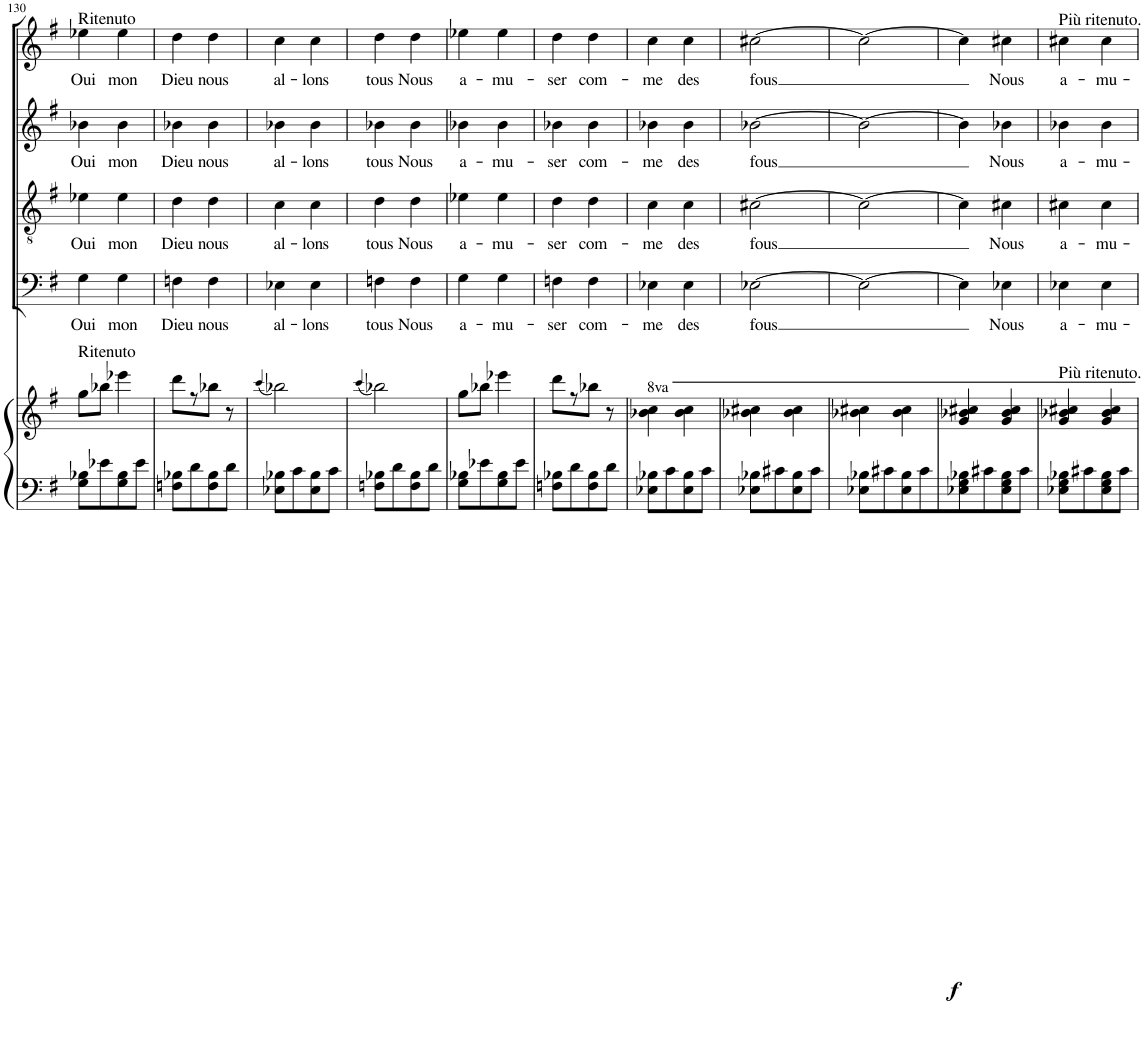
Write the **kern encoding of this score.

**kern	**kern	**dynam	**kern	**text	**kern	**text	**kern	**text	**kern	**text
*part5	*part5	*part5	*part4	*part4	*part3	*part3	*part2	*part2	*part1	*part1
*staff6	*staff5	*staff5/6	*staff4	*staff4	*staff3	*staff3	*staff2	*staff2	*staff1	*staff1
*I"Piano	*	*	*I"Basses	*	*I"Ténors	*	*I"Alti	*	*I"Soprani	*
*I'Pno	*	*	*	*	*	*	*	*	*	*
!!LO:PB:g=z
*clefF4	*clefG2	*	*clefF4	*	*clefGv2	*	*clefG2	*	*clefG2	*
*k[f#]	*k[f#]	*	*k[f#]	*	*k[f#]	*	*k[f#]	*	*k[f#]	*
*M2/4	*M2/4	*	*M2/4	*	*M2/4	*	*M2/4	*	*M2/4	*
=130	=130	=130	=130	=130	=130	=130	=130	=130	=130	=130
!	!	!	!	!	!	!	!	!	!LO:TX:a:t=Ritenuto	!
!	!LO:TX:a:t=Ritenuto	!	!	!	!	!	!	!	!	!
!	!	!	!	!LO:LY:b	!	!LO:LY:b	!	!LO:LY:b	!	!LO:LY:b
8G\ 8B-X\L	8gg\L	.	4G\	Oui	4e-X\	Oui	4b-X\	Oui	4ee-X\	Oui
8e-X\	8bb-X\J	.	.	.	.	.	.	.	.	.
!	!	!	!	!LO:LY:b	!	!LO:LY:b	!	!LO:LY:b	!	!LO:LY:b
8G\ 8B-\	4eee-X\	.	4G\	mon	4e-\	mon	4b-\	mon	4ee-\	mon
8e-\J	.	.	.	.	.	.	.	.	.	.
=131	=131	=131	=131	=131	=131	=131	=131	=131	=131	=131
!	!	!	!	!LO:LY:b	!	!LO:LY:b	!	!LO:LY:b	!	!LO:LY:b
8Fn\ 8B-X\L	8ddd\L	.	4Fn\	Dieu	4d\	Dieu	4b-X\	Dieu	4dd\	Dieu
8d\	8r	.	.	.	.	.	.	.	.	.
!	!	!	!	!LO:LY:b	!	!LO:LY:b	!	!LO:LY:b	!	!LO:LY:b
8F\ 8B-\	8bb-X\J	.	4F\	nous	4d\	nous	4b-\	nous	4dd\	nous
8d\J	8r	.	.	.	.	.	.	.	.	.
=132	=132	=132	=132	=132	=132	=132	=132	=132	=132	=132
.	(4qccc/	.	.	.	.	.	.	.	.	.
!	!	!	!	!LO:LY:b	!	!LO:LY:b	!	!LO:LY:b	!	!LO:LY:b
8E-X\ 8B-X\L	2bb-X\)	.	4E-X\	al-	4c\	al-	4b-X\	al-	4cc\	al-
8c\	.	.	.	.	.	.	.	.	.	.
!	!	!	!	!LO:LY:b	!	!LO:LY:b	!	!LO:LY:b	!	!LO:LY:b
8E-\ 8B-\	.	.	4E-\	-lons	4c\	-lons	4b-\	-lons	4cc\	-lons
8c\J	.	.	.	.	.	.	.	.	.	.
=133	=133	=133	=133	=133	=133	=133	=133	=133	=133	=133
.	(4qccc/	.	.	.	.	.	.	.	.	.
!	!	!	!	!LO:LY:b	!	!LO:LY:b	!	!LO:LY:b	!	!LO:LY:b
8Fn\ 8B-X\L	2bb-X\)	.	4Fn\	tous	4d\	tous	4b-X\	tous	4dd\	tous
8d\	.	.	.	.	.	.	.	.	.	.
!	!	!	!	!LO:LY:b	!	!LO:LY:b	!	!LO:LY:b	!	!LO:LY:b
8F\ 8B-\	.	.	4F\	Nous	4d\	Nous	4b-\	Nous	4dd\	Nous
8d\J	.	.	.	.	.	.	.	.	.	.
=134	=134	=134	=134	=134	=134	=134	=134	=134	=134	=134
!	!	!	!	!LO:LY:b	!	!LO:LY:b	!	!LO:LY:b	!	!LO:LY:b
8G\ 8B-X\L	8gg\L	.	4G\	a-	4e-X\	a-	4b-X\	a-	4ee-X\	a-
8e-X\	8bb-X\J	.	.	.	.	.	.	.	.	.
!	!	!	!	!LO:LY:b	!	!LO:LY:b	!	!LO:LY:b	!	!LO:LY:b
8G\ 8B-\	4eee-X\	.	4G\	-mu-	4e-\	-mu-	4b-\	-mu-	4ee-\	-mu-
8e-\J	.	.	.	.	.	.	.	.	.	.
=135	=135	=135	=135	=135	=135	=135	=135	=135	=135	=135
!	!	!	!	!LO:LY:b	!	!LO:LY:b	!	!LO:LY:b	!	!LO:LY:b
8Fn\ 8B-X\L	8ddd\L	.	4Fn\	-ser	4d\	-ser	4b-X\	-ser	4dd\	-ser
8d\	8r	.	.	.	.	.	.	.	.	.
!	!	!	!	!LO:LY:b	!	!LO:LY:b	!	!LO:LY:b	!	!LO:LY:b
8F\ 8B-\	8bb-X\J	.	4F\	com-	4d\	com-	4b-\	com-	4dd\	com-
8d\J	8r	.	.	.	.	.	.	.	.	.
=136	=136	=136	=136	=136	=136	=136	=136	=136	=136	=136
!	!	!	!	!LO:LY:b	!	!LO:LY:b	!	!LO:LY:b	!	!LO:LY:b
8E-X\ 8B-X\L	4bb-X\ 4ccc\	.	4E-X\	-me	4c\	-me	4b-X\	-me	4cc\	-me
8c\	.	.	.	.	.	.	.	.	.	.
!	!	!	!	!LO:LY:b	!	!LO:LY:b	!	!LO:LY:b	!	!LO:LY:b
8E-\ 8B-\	4bb-\ 4ccc\	.	4E-\	des	4c\	des	4b-\	des	4cc\	des
8c\J	.	.	.	.	.	.	.	.	.	.
=137	=137	=137	=137	=137	=137	=137	=137	=137	=137	=137
!	!	!	!	!LO:LY:b	!	!LO:LY:b	!	!LO:LY:b	!	!LO:LY:b
8E-X\ 8B-X\L	4bb-X\ 4ccc#X\	.	[2E-X\	fous	[2c#X\	fous	[2b-X\	fous	[2cc#X\	fous
8c#X\	.	.	.	.	.	.	.	.	.	.
8E-\ 8B-\	4bb-\ 4ccc#\	.	.	.	.	.	.	.	.	.
8c#\J	.	.	.	.	.	.	.	.	.	.
=138	=138	=138	=138	=138	=138	=138	=138	=138	=138	=138
8E-X\ 8B-X\L	4bb-X\ 4ccc#X\	.	2E-\_	.	2c#\_	.	2b-\_	.	2cc#\_	.
8c#X\	.	.	.	.	.	.	.	.	.	.
8E-\ 8B-\	4bb-\ 4ccc#\	.	.	.	.	.	.	.	.	.
8c#\	.	.	.	.	.	.	.	.	.	.
=139	=139	=139	=139	=139	=139	=139	=139	=139	=139	=139
!	!	!LO:DY:b=2	!	!	!	!	!	!	!	!
8E-X\ 8G\ 8B-X\	4gg/ 4bb-X/ 4ccc#X/	f	4E-\]	.	4c#\]	.	4b-\]	.	4cc#\]	.
8c#X\	.	.	.	.	.	.	.	.	.	.
!	!	!	!	!LO:LY:b	!	!LO:LY:b	!	!LO:LY:b	!	!LO:LY:b
8E-\ 8G\ 8B-\	4gg/ 4bb-/ 4ccc#/	.	4E-X\	Nous	4c#X\	Nous	4b-X\	Nous	4cc#X\	Nous
8c#\J	.	.	.	.	.	.	.	.	.	.
=140	=140	=140	=140	=140	=140	=140	=140	=140	=140	=140
!	!	!	!	!	!	!	!	!	!LO:TX:a:t=Più ritenuto.	!
!	!LO:TX:a:t=Più ritenuto.	!	!	!	!	!	!	!	!	!
!	!	!	!	!LO:LY:b	!	!LO:LY:b	!	!LO:LY:b	!	!LO:LY:b
8E-X\ 8G\ 8B-X\L	4gg/ 4bb-X/ 4ccc#X/	.	4E-X\	a-	4c#X\	a-	4b-X\	a-	4cc#X\	a-
8c#X\	.	.	.	.	.	.	.	.	.	.
!	!	!	!	!LO:LY:b	!	!LO:LY:b	!	!LO:LY:b	!	!LO:LY:b
8E-\ 8G\ 8B-\	4gg/ 4bb-/ 4ccc#/	.	4E-\	-mu-	4c#\	-mu-	4b-\	-mu-	4cc#\	-mu-
8c#\J	.	.	.	.	.	.	.	.	.	.
=	=	=	=	=	=	=	=	=	=	=
*-	*-	*-	*-	*-	*-	*-	*-	*-	*-	*-
